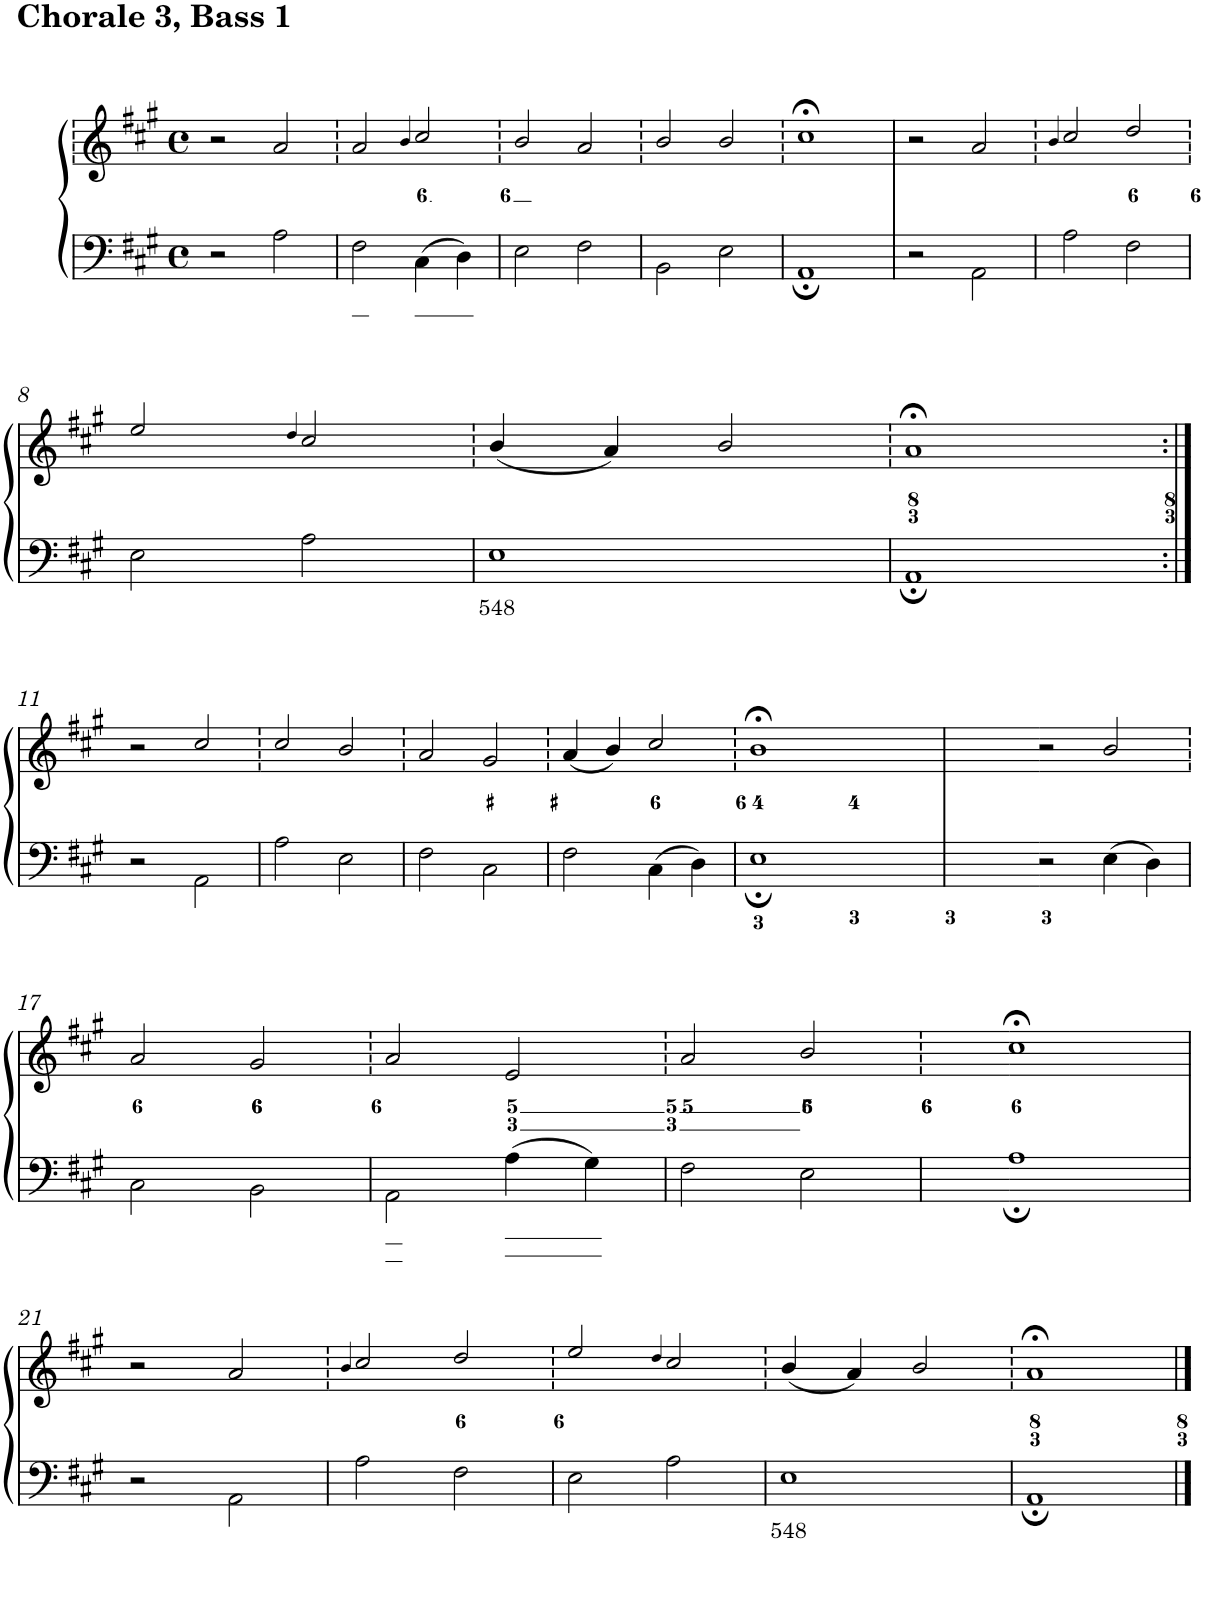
**kern	**text	**kern
*part1	*part1	*part1
*staff2	*staff2	*staff1
*I"Piano	*	*
*I'Pno.	*	*
*clefF4	*	*clefG2
*k[f#c#g#]	*	*k[f#c#g#]
*A:	*	*A:
*M4/4	*	*M4/4
*met(c)	*	*met(c)
=1	=1	=1
2r	.	2r
2A\	.	2a/
=2	=2	=2
2F#\	.	2a/
.	.	4qb/
4C#\	.	2cc#/
4D\	.	.
=3	=3	=3
2E\	.	2b/
2F#\	.	2a/
=4	=4	=4
2BB\	.	2b/
2E\	.	2b/
=5	=5	=5
1AA;	.	1cc#;<
=6	=6	=6
2r	.	2r
2AA\	.	2a/
=7	=7	=7
.	.	4qb/
2A\	.	2cc#/
2F#\	.	2dd/
!!LO:LB:g=z
=8	=8	=8
2E\	.	2ee/
.	.	4qdd/
2A\	.	2cc#/
=9	=9	=9
!	!LO:LY:b	!
1E	548	(4b/
.	.	4a/)
.	.	2b/
=10	=10	=10
1AA;	.	1a;<
!!LO:LB:g=z
=11:|!	=11:|!	=11:|!
2r	.	2r
2AA\	.	2cc#/
=12	=12	=12
2A\	.	2cc#/
2E\	.	2b/
=13	=13	=13
2F#\	.	2a/
2C#\	.	2g#/
=14	=14	=14
2F#\	.	(4a/
.	.	4b/)
4C#\	.	2cc#/
4D\	.	.
=15	=15	=15
1E;	.	1b;<
=16	=16	=16
2r	.	2r
4E\	.	2b/
4D\	.	.
!!LO:LB:g=z
=17	=17	=17
2C#\	.	2a/
2BB\	.	2g#/
=18	=18	=18
2AA\	.	2a/
4A\	.	2e/
4G#\	.	.
=19	=19	=19
2F#\	.	2a/
2E\	.	2b/
=20	=20	=20
1A;	.	1cc#;<
!!LO:LB:g=z
=21	=21	=21
2r	.	2r
2AA\	.	2a/
=22	=22	=22
.	.	4qb/
2A\	.	2cc#/
2F#\	.	2dd/
=23	=23	=23
2E\	.	2ee/
.	.	4qdd/
2A\	.	2cc#/
=24	=24	=24
!	!LO:LY:b	!
1E	548	(4b/
.	.	4a/)
.	.	2b/
=25	=25	=25
1AA;	.	1a;<
==	==	==
*-	*-	*-
